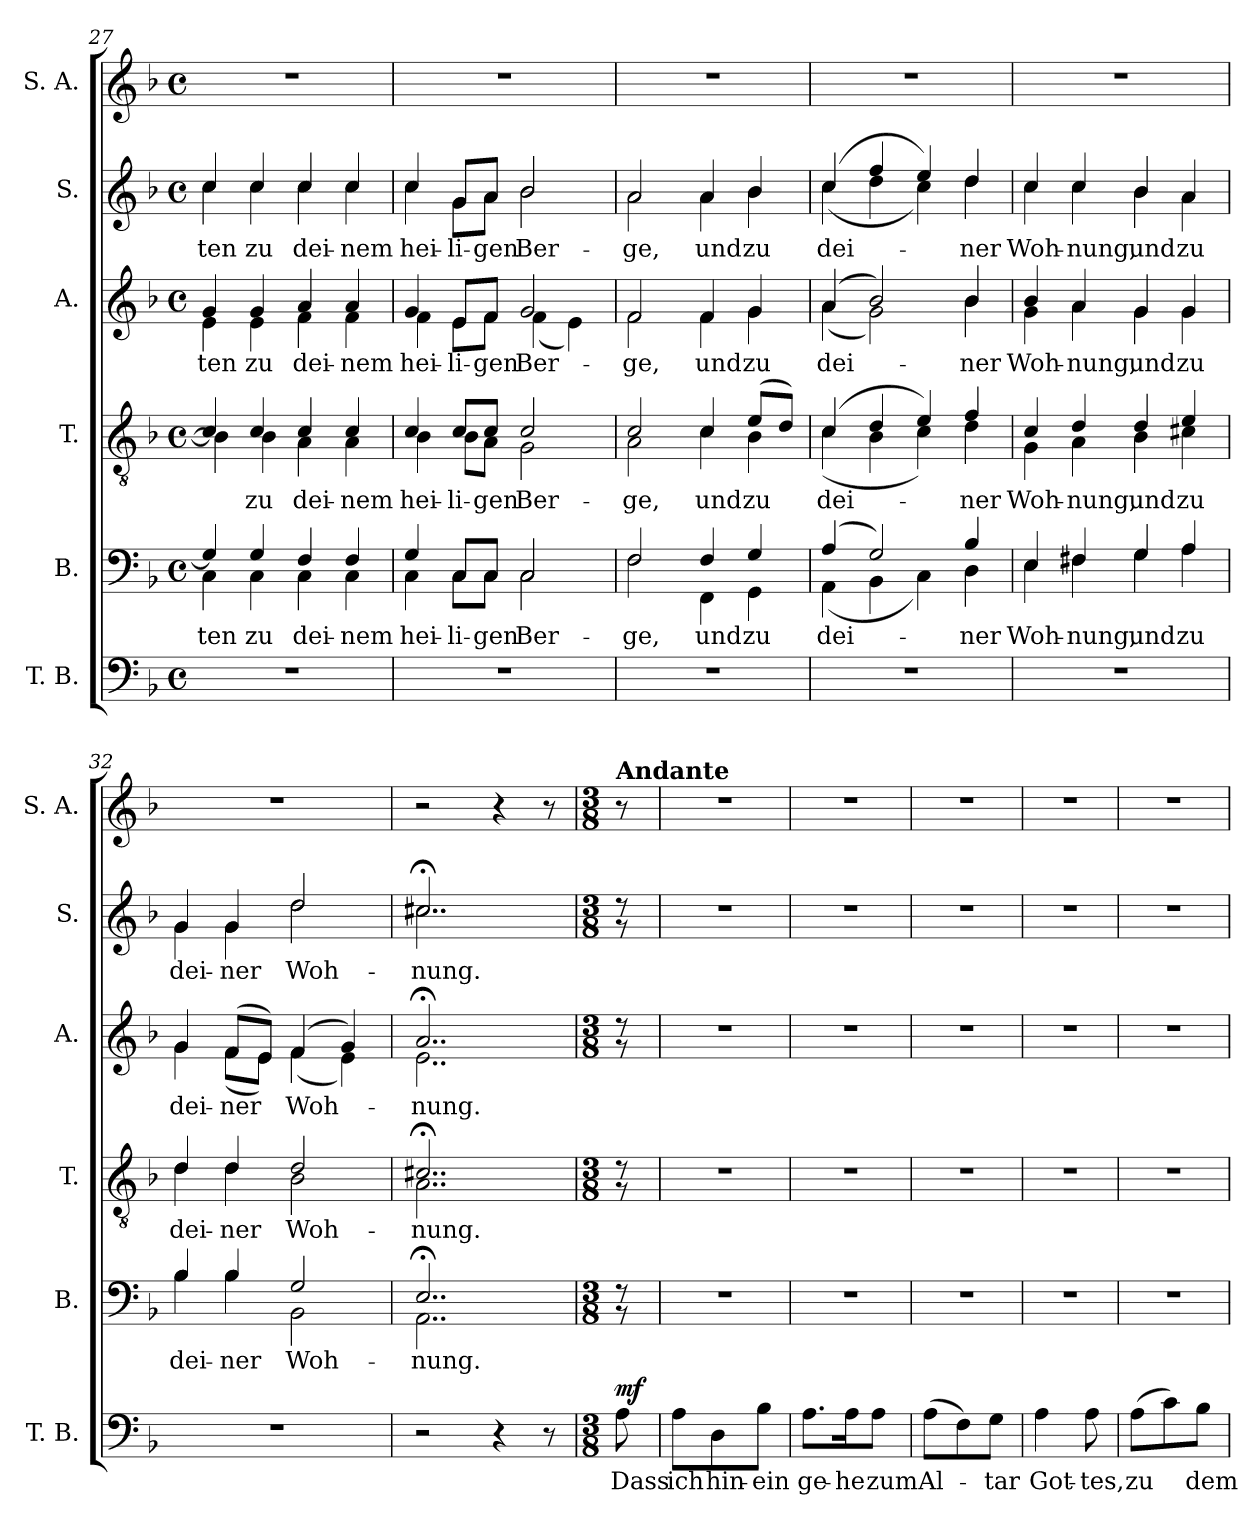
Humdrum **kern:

**kern	**text	**dynam	**kern	**text	**kern	**text	**kern	**text	**kern	**text	**kern
*part6	*part6	*part6	*part5	*part5	*part4	*part4	*part3	*part3	*part2	*part2	*part1
*staff6	*staff6	*staff6	*staff5	*staff5	*staff4	*staff4	*staff3	*staff3	*staff2	*staff2	*staff1
*I"T. B.	*	*	*I"B.	*	*I"T.	*	*I"A.	*	*I"S.	*	*I"S. A.
*I'T. B.	*	*	*I'B.	*	*I'T.	*	*I'A.	*	*I'S.	*	*I'S. A.
*clefF4	*	*	*clefF4	*	*clefGv2	*	*clefG2	*	*clefG2	*	*clefG2
*k[b-]	*	*	*k[b-]	*	*k[b-]	*	*k[b-]	*	*k[b-]	*	*k[b-]
*d:	*	*	*d:	*	*d:	*	*d:	*	*d:	*	*d:
*M4/4	*	*	*M4/4	*	*M4/4	*	*M4/4	*	*M4/4	*	*M4/4
*met(c)	*	*	*met(c)	*	*met(c)	*	*met(c)	*	*met(c)	*	*met(c)
=27	=27	=27	=27	=27	=27	=27	=27	=27	=27	=27	=27
!	!	!	!	!LO:LY:b	!	!	!	!LO:LY:b	!	!LO:LY:b	!
*	*	*	*^	*	*^	*	*^	*	*^	*	*
1r	.	.	4G/]	4C\	-ten	4c/]	4B-\]	.	4g/	4e\	-ten	4cc/	4cc\	-ten	1r
!	!	!	!	!	!LO:LY:b	!	!	!LO:LY:b	!	!	!LO:LY:b	!	!	!LO:LY:b	!
.	.	.	4G/	4C\	zu	4c/	4B-\	zu	4g/	4e\	zu	4cc/	4cc\	zu	.
!	!	!	!	!	!LO:LY:b	!	!	!LO:LY:b	!	!	!LO:LY:b	!	!	!LO:LY:b	!
.	.	.	4F/	4C\	dei-	4c/	4A\	dei-	4a/	4f\	dei-	4cc/	4cc\	dei-	.
!	!	!	!	!	!LO:LY:b	!	!	!LO:LY:b	!	!	!LO:LY:b	!	!	!LO:LY:b	!
.	.	.	4F/	4C\	-nem	4c/	4A\	-nem	4a/	4f\	-nem	4cc/	4cc\	-nem	.
!!LO:LB:g=z
=28	=28	=28	=28	=28	=28	=28	=28	=28	=28	=28	=28	=28	=28	=28	=28
!	!	!	!	!	!LO:LY:b	!	!	!LO:LY:b	!	!	!LO:LY:b	!	!	!LO:LY:b	!
1r	.	.	4G/	4C\	hei-	4c/	4B-\	hei-	4g/	4f\	hei-	4cc/	4cc\	hei-	1r
!	!	!	!	!	!LO:LY:b	!	!	!LO:LY:b	!	!	!LO:LY:b	!	!	!LO:LY:b	!
.	.	.	8C/L	8C\L	-li-	8c/L	8B-\L	-li-	8e/L	8e\L	-li-	8g/L	8g\L	-li-	.
!	!	!	!	!	!LO:LY:b	!	!	!LO:LY:b	!	!	!LO:LY:b	!	!	!LO:LY:b	!
.	.	.	8C/J	8C\J	-gen	8c/J	8A\J	-gen	8f/J	8f\J	-gen	8a/J	8a\J	-gen	.
!	!	!	!	!	!LO:LY:b	!	!	!LO:LY:b	!	!	!LO:LY:b	!	!	!LO:LY:b	!
.	.	.	2C/	2C\	Ber-	2c/	2G\	Ber-	2g/	(<4f\	Ber-	2b-/	2b-\	Ber-	.
.	.	.	.	.	.	.	.	.	.	4e\)	.	.	.	.	.
=29	=29	=29	=29	=29	=29	=29	=29	=29	=29	=29	=29	=29	=29	=29	=29
!	!	!	!	!	!LO:LY:b	!	!	!LO:LY:b	!	!	!LO:LY:b	!	!	!LO:LY:b	!
1r	.	.	2F/	2F\	­ge,	2c/	2A\	­ge,	2f/	2f\	­ge,	2a/	2a\	­ge,	1r
!	!	!	!	!	!LO:LY:b	!	!	!LO:LY:b	!	!	!LO:LY:b	!	!	!LO:LY:b	!
.	.	.	4F/	4FF\	und	4c/	4c\	und	4f/	4f\	und	4a/	4a\	und	.
!	!	!	!	!	!LO:LY:b	!	!	!LO:LY:b	!	!	!LO:LY:b	!	!	!LO:LY:b	!
.	.	.	4G/	4GG\	zu	(>8e/L	4B-\	zu	4g/	4g\	zu	4b-/	4b-\	zu	.
.	.	.	.	.	.	8d/J)	.	.	.	.	.	.	.	.	.
=30	=30	=30	=30	=30	=30	=30	=30	=30	=30	=30	=30	=30	=30	=30	=30
!	!	!	!	!	!LO:LY:b	!	!	!LO:LY:b	!	!	!LO:LY:b	!	!	!LO:LY:b	!
1r	.	.	(>4A/	(<4AA\	dei-	(>4c/	(<4c\	dei-	(>4a/	(<4a\	dei-	(>4cc/	(<4cc\	dei-	1r
.	.	.	2G/)	4BB-\	.	4d/	4B-\	.	2b-/)	2g\)	.	4ff/	4dd\	.	.
.	.	.	.	4C\)	.	4e/)	4c\)	.	.	.	.	4ee/)	4cc\)	.	.
!	!	!	!	!	!LO:LY:b	!	!	!LO:LY:b	!	!	!LO:LY:b	!	!	!LO:LY:b	!
.	.	.	4B-/	4D\	-ner	4f/	4d\	-ner	4b-/	4b-\	-ner	4dd/	4dd\	-ner	.
=31	=31	=31	=31	=31	=31	=31	=31	=31	=31	=31	=31	=31	=31	=31	=31
!	!	!	!	!	!LO:LY:b	!	!	!LO:LY:b	!	!	!LO:LY:b	!	!	!LO:LY:b	!
1r	.	.	4E/	4E\	Woh-	4c/	4G\	Woh-	4b-/	4g\	Woh-	4cc/	4cc\	Woh-	1r
!	!	!	!	!	!LO:LY:b	!	!	!LO:LY:b	!	!	!LO:LY:b	!	!	!LO:LY:b	!
.	.	.	4F#X/	4F#\	-nung,	4d/	4A\	-nung,	4a/	4a\	-nung,	4cc/	4cc\	-nung,	.
!	!	!	!	!	!LO:LY:b	!	!	!LO:LY:b	!	!	!LO:LY:b	!	!	!LO:LY:b	!
.	.	.	4G/	4G\	und	4d/	4B-\	und	4g/	4g\	und	4b-/	4b-\	und	.
!	!	!	!	!	!LO:LY:b	!	!	!LO:LY:b	!	!	!LO:LY:b	!	!	!LO:LY:b	!
.	.	.	4A/	4A\	zu	4c#X\	4e/	zu	4g/	4g\	zu	4a/	4a\	zu	.
=32	=32	=32	=32	=32	=32	=32	=32	=32	=32	=32	=32	=32	=32	=32	=32
!	!	!	!	!	!LO:LY:b	!	!	!LO:LY:b	!	!	!LO:LY:b	!	!	!LO:LY:b	!
1r	.	.	4B-/	4B-\	dei-	4d/	4d\	dei-	4g/	4g\	dei-	4g/	4g\	dei-	1r
!	!	!	!	!	!LO:LY:b	!	!	!LO:LY:b	!	!	!LO:LY:b	!	!	!LO:LY:b	!
.	.	.	4B-/	4B-\	-ner	4d/	4d\	-ner	(>8f/L	(<8f\L	-ner	4g/	4g\	-ner	.
.	.	.	.	.	.	.	.	.	8e/J)	8e\J)	.	.	.	.	.
!	!	!	!	!	!LO:LY:b	!	!	!LO:LY:b	!	!	!LO:LY:b	!	!	!LO:LY:b	!
.	.	.	2G/	2BB-\	Woh-	2d/	2B-\	Woh-	(>4f/	(<4f\	Woh-	2dd/	2dd\	Woh-	.
.	.	.	.	.	.	.	.	.	4g/)	4e\)	.	.	.	.	.
=33	=33	=33	=33	=33	=33	=33	=33	=33	=33	=33	=33	=33	=33	=33	=33
!	!	!	!	!	!LO:LY:b	!	!	!LO:LY:b	!	!	!LO:LY:b	!	!	!LO:LY:b	!
2r	.	.	2..E;</	2..AA\	-nung.	2..c#X;</	2..A\	-nung.	2..a;</	2..e\	-nung.	2..cc#X;</	2..cc#\	-nung.	2r
4r	.	.	.	.	.	.	.	.	.	.	.	.	.	.	4r
8r	.	.	.	.	.	.	.	.	.	.	.	.	.	.	8r
!!LO:LB:g=z
=33X1	=33X1	=33X1	=33X1	=33X1	=33X1	=33X1	=33X1	=33X1	=33X1	=33X1	=33X1	=33X1	=33X1	=33X1	=33X1
*M3/8	*	*	*M3/8	*	*	*M3/8	*	*	*M3/8	*	*	*M3/8	*	*	*M3/8
!	!	!	!	!	!	!	!	!	!	!	!	!	!	!	!LO:TX:a:B:t=Andante
!	!LO:LY:b	!LO:DY:a	!	!	!	!	!	!	!	!	!	!	!	!	!
8A\	Dass	mf	8r	8r	.	8r	8r	.	8r	8r	.	8r	8r	.	8r
=34	=34	=34	=34	=34	=34	=34	=34	=34	=34	=34	=34	=34	=34	=34	=34
!	!LO:LY:b	!	!	!	!	!	!	!	!	!	!	!	!	!	!
*	*	*	*v	*v	*	*	*	*	*v	*v	*	*v	*v	*	*
*	*	*	*	*	*v	*v	*	*	*	*	*	*
8A\L	ich	.	4.r	.	4.r	.	4.r	.	4.r	.	4.r
!	!LO:LY:b	!	!	!	!	!	!	!	!	!	!
8D\	hin-	.	.	.	.	.	.	.	.	.	.
!	!LO:LY:b	!	!	!	!	!	!	!	!	!	!
8B-\J	-ein	.	.	.	.	.	.	.	.	.	.
=35	=35	=35	=35	=35	=35	=35	=35	=35	=35	=35	=35
!	!LO:LY:b	!	!	!	!	!	!	!	!	!	!
8.A\L	ge-	.	4.r	.	4.r	.	4.r	.	4.r	.	4.r
!	!LO:LY:b	!	!	!	!	!	!	!	!	!	!
16A\K	-he	.	.	.	.	.	.	.	.	.	.
!	!LO:LY:b	!	!	!	!	!	!	!	!	!	!
8A\J	zum	.	.	.	.	.	.	.	.	.	.
=36	=36	=36	=36	=36	=36	=36	=36	=36	=36	=36	=36
!	!LO:LY:b	!	!	!	!	!	!	!	!	!	!
(>8A\L	Al-	.	4.r	.	4.r	.	4.r	.	4.r	.	4.r
8F\)	.	.	.	.	.	.	.	.	.	.	.
!	!LO:LY:b	!	!	!	!	!	!	!	!	!	!
8G\J	-tar	.	.	.	.	.	.	.	.	.	.
=37	=37	=37	=37	=37	=37	=37	=37	=37	=37	=37	=37
!	!LO:LY:b	!	!	!	!	!	!	!	!	!	!
4A\	Got-	.	4.r	.	4.r	.	4.r	.	4.r	.	4.r
!	!LO:LY:b	!	!	!	!	!	!	!	!	!	!
8A\	-tes,	.	.	.	.	.	.	.	.	.	.
=38	=38	=38	=38	=38	=38	=38	=38	=38	=38	=38	=38
!	!LO:LY:b	!	!	!	!	!	!	!	!	!	!
(>8A\L	zu	.	4.r	.	4.r	.	4.r	.	4.r	.	4.r
8c\)	.	.	.	.	.	.	.	.	.	.	.
!	!LO:LY:b	!	!	!	!	!	!	!	!	!	!
8B-\J	dem	.	.	.	.	.	.	.	.	.	.
=	=	=	=	=	=	=	=	=	=	=	=
*-	*-	*-	*-	*-	*-	*-	*-	*-	*-	*-	*-
